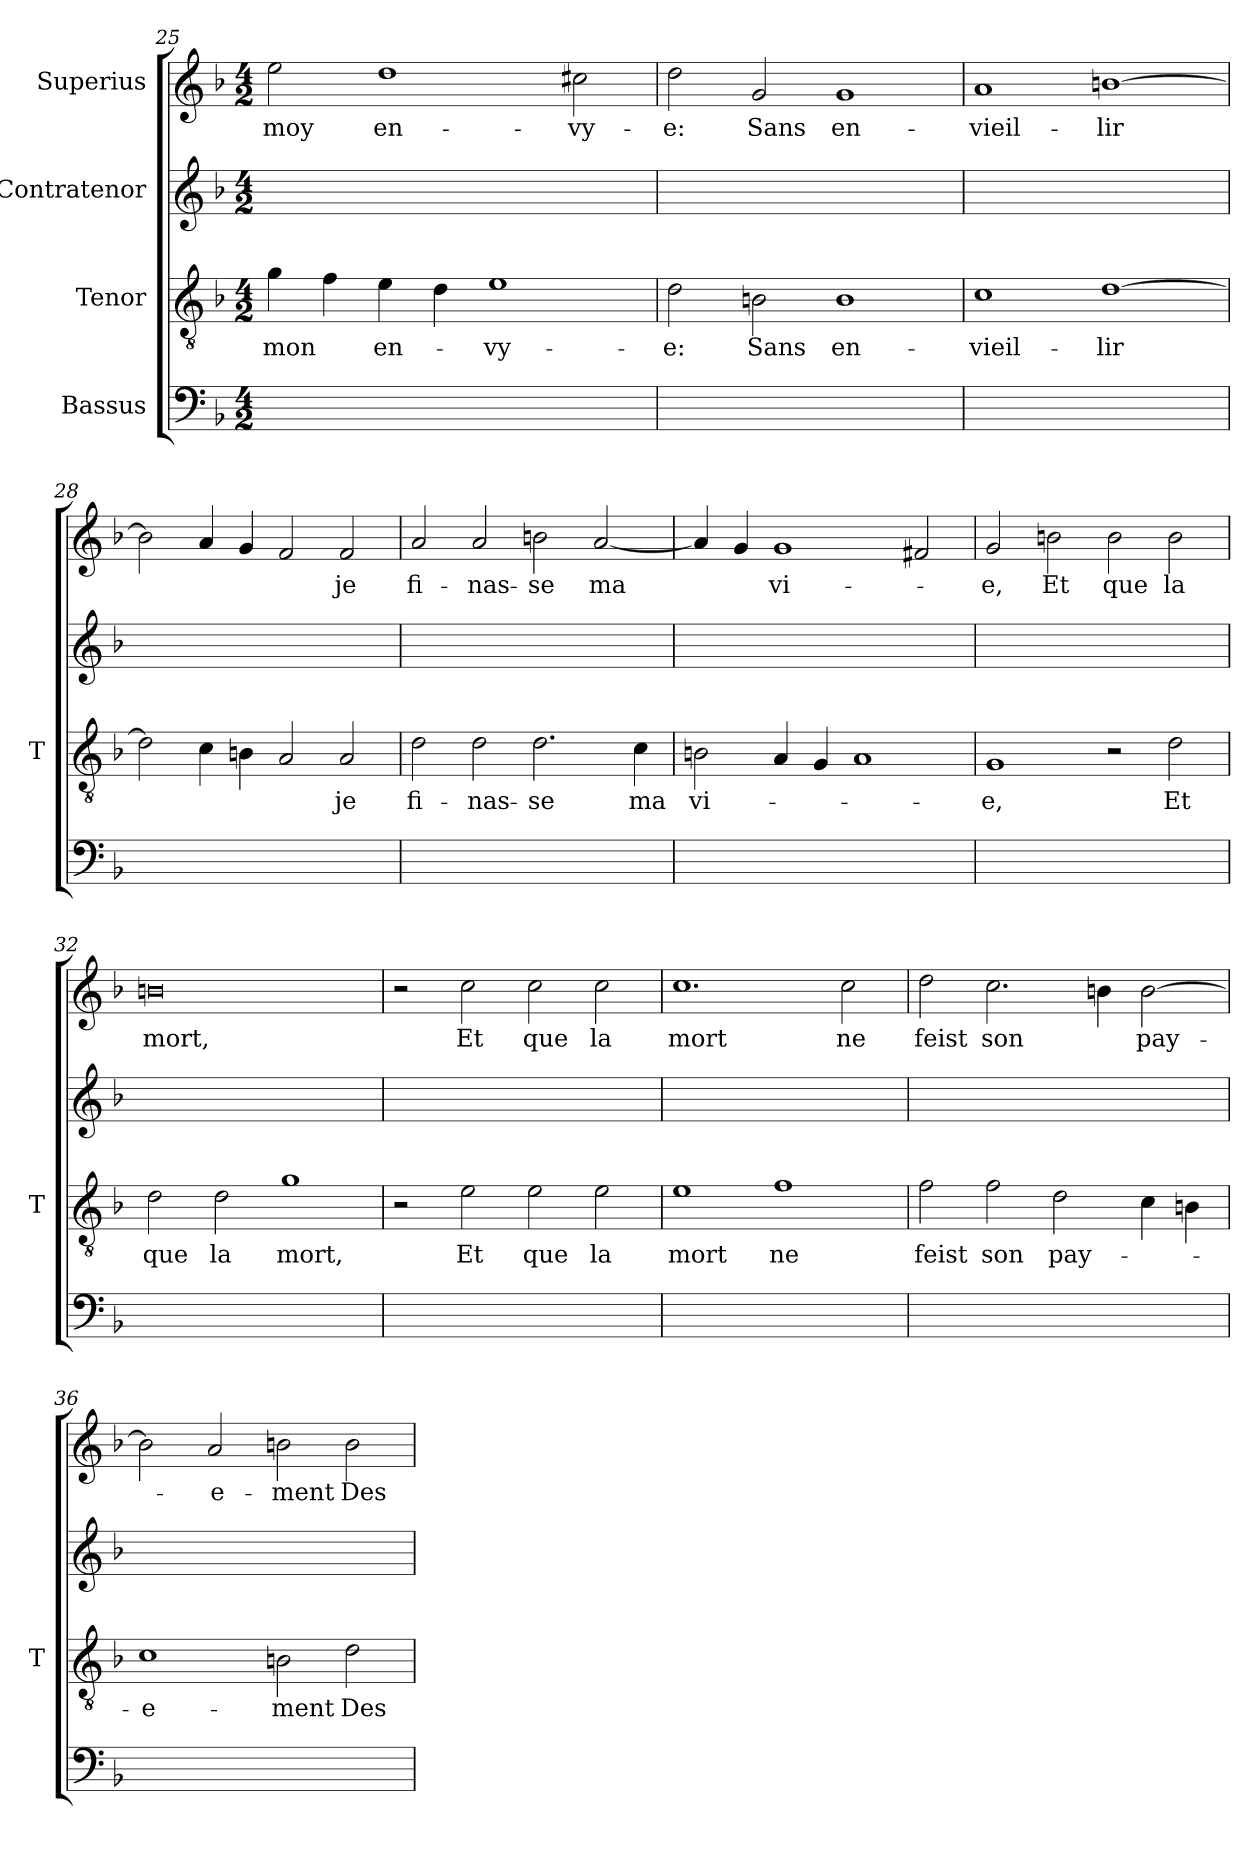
**kern	**kern	**text	**kern	**kern	**text
*part4	*part3	*part3	*part2	*part1	*part1
*staff4	*staff3	*staff3	*staff2	*staff1	*staff1
*I"Bassus	*I"Tenor	*	*I"Contratenor	*I"Superius	*
*	*I'T	*	*	*	*
*clefF4	*clefGv2	*	*clefG2	*clefG2	*
*k[b-]	*k[b-]	*	*k[b-]	*k[b-]	*
*M4/2	*M4/2	*	*M4/2	*M4/2	*
=25	=25	=25	=25	=25	=25
0ryy	4g	-mon	0ryy	2ee	-moy
.	4f	.	.	.	.
.	4e	en-	.	1dd	en-
.	4d	.	.	.	.
.	1e	vy-	.	.	.
.	.	.	.	2cc#X	vy-
=26	=26	=26	=26	=26	=26
0ryy	2d	-e:	0ryy	2dd	-e:
.	2Bn	-Sans	.	2g	-Sans
.	1B	en-	.	1g	en-
=27	=27	=27	=27	=27	=27
0ryy	1c	vieil-	0ryy	1a	vieil-
.	[1d	-lir	.	[1b	-lir
=28	=28	=28	=28	=28	=28
0ryy	2d]	.	0ryy	2b]	.
.	4c	.	.	4a	.
.	4Bn	.	.	4g	.
.	2A	.	.	2f	.
.	2A	-je	.	2f	-je
=29	=29	=29	=29	=29	=29
0ryy	2d	fi-	0ryy	2a	fi-
.	2d	nas-	.	2a	nas-
.	2.d	-se	.	2b	-se
.	.	.	.	[2a	-ma
.	4c	-ma	.	.	.
=30	=30	=30	=30	=30	=30
0ryy	2Bn	vi-	0ryy	4a]	.
.	.	.	.	4g	.
.	4A	.	.	1g	vi-
.	4G	.	.	.	.
.	1A	.	.	.	.
.	.	.	.	2f#X	.
=31	=31	=31	=31	=31	=31
0ryy	1G	-e,	0ryy	2g	-e,
.	.	.	.	2b	-Et
.	2r	.	.	2b	-que
.	2d	-Et	.	2b	-la
=32	=32	=32	=32	=32	=32
0ryy	2d	-que	0ryy	0b	-mort,
.	2d	-la	.	.	.
.	1g	-mort,	.	.	.
=33	=33	=33	=33	=33	=33
0ryy	2r	.	0ryy	2r	.
.	2e	-Et	.	2cc	-Et
.	2e	-que	.	2cc	-que
.	2e	-la	.	2cc	-la
=34	=34	=34	=34	=34	=34
0ryy	1e	-mort	0ryy	1.cc	-mort
.	1f	-ne	.	.	.
.	.	.	.	2cc	-ne
=35	=35	=35	=35	=35	=35
0ryy	2f	-feist	0ryy	2dd	-feist
.	2f	-son	.	2.cc	-son
.	2d	pay-	.	.	.
.	.	.	.	4b	.
.	4c	.	.	[2b	pay-
.	4Bn	.	.	.	.
=36	=36	=36	=36	=36	=36
0ryy	1c	e-	0ryy	2b]	.
.	.	.	.	2a	e-
.	2Bn	-ment	.	2b	-ment
.	2d	Des-	.	2b	Des-
=	=	=	=	=	=
*-	*-	*-	*-	*-	*-
